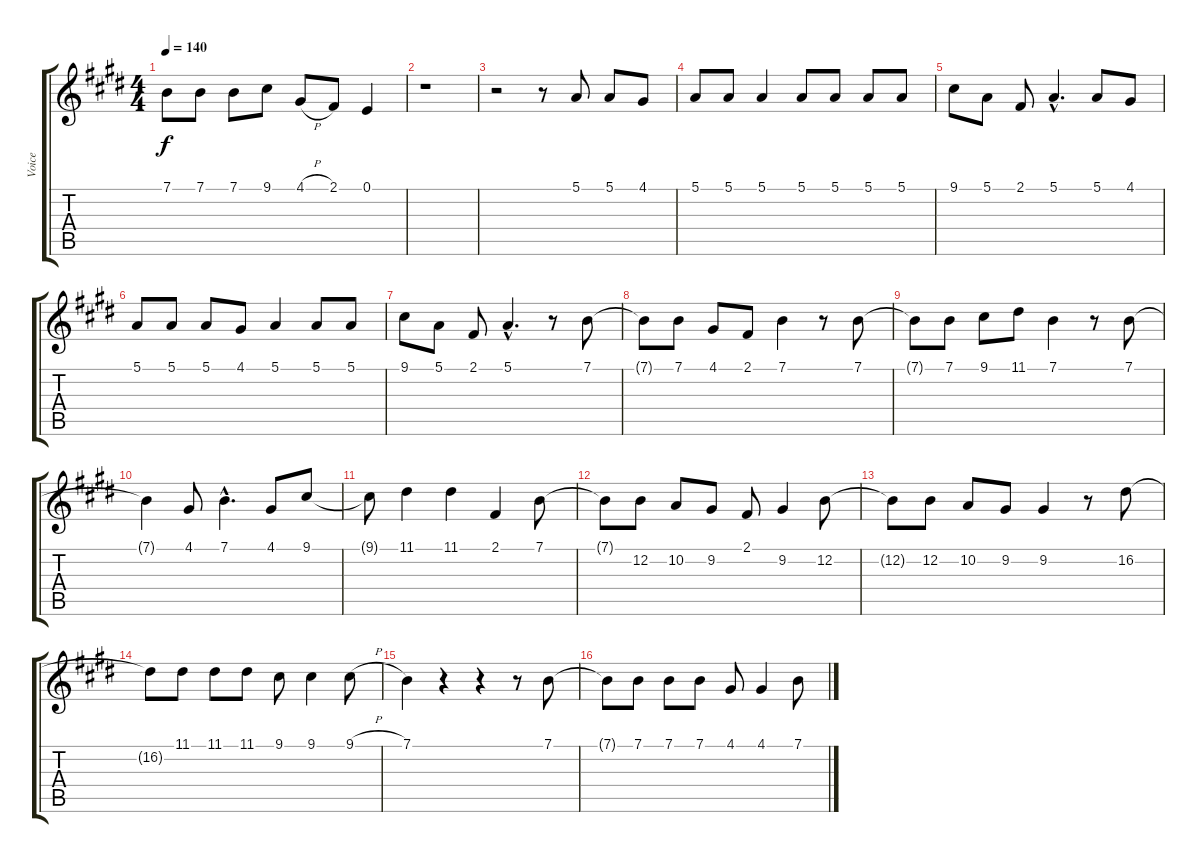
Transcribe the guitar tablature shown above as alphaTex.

\track ("Voice" "Voice") {instrument lead2sawtooth}
\staff {score tabs}
\tuning (E4 B3 G3 D3 A2 E2) {hide}
\ts (4 4)
\tempo 140
\clef g2
\ks e
7.1.8{dy f} 7.1.8 7.1.8 9.1.8 4.1{h}.8 2.1.8 0.1.4 |
r.1 |
r.2 r.8 5.1.8 5.1.8 4.1.8 |
5.1.8 5.1.8 5.1.4 5.1.8 5.1.8 5.1.8 5.1.8 |
9.1.8 5.1.8 2.1.8 5.1{hac}.4{d} 5.1.8 4.1.8 |
5.1.8 5.1.8 5.1.8 4.1.8 5.1.4 5.1.8 5.1.8 |
9.1.8 5.1.8 2.1.8 5.1{hac}.4{d} r.8 7.1.8 |
7.1{t}.8 7.1.8 4.1.8 2.1.8 7.1.4 r.8 7.1.8 |
7.1{t}.8 7.1.8 9.1.8 11.1.8 7.1.4 r.8 7.1.8 |
7.1{t}.4 4.1.8 7.1{hac}.4{d} 4.1.8 9.1.8 |
9.1{t}.8 11.1.4 11.1.4 2.1.4 7.1.8 |
7.1{t}.8 12.2.8 10.2.8 9.2.8 2.1.8 9.2.4 12.2.8 |
12.2{t}.8 12.2.8 10.2.8 9.2.8 9.2.4 r.8 16.2.8 |
16.2{t}.8 11.1.8 11.1.8 11.1.8 9.1.8 9.1.4 9.1{h}.8 |
7.1.4 r.4 r.4 r.8 7.1.8 |
7.1{t}.8 7.1.8 7.1.8 7.1.8 4.1.8 4.1.4 7.1.8
